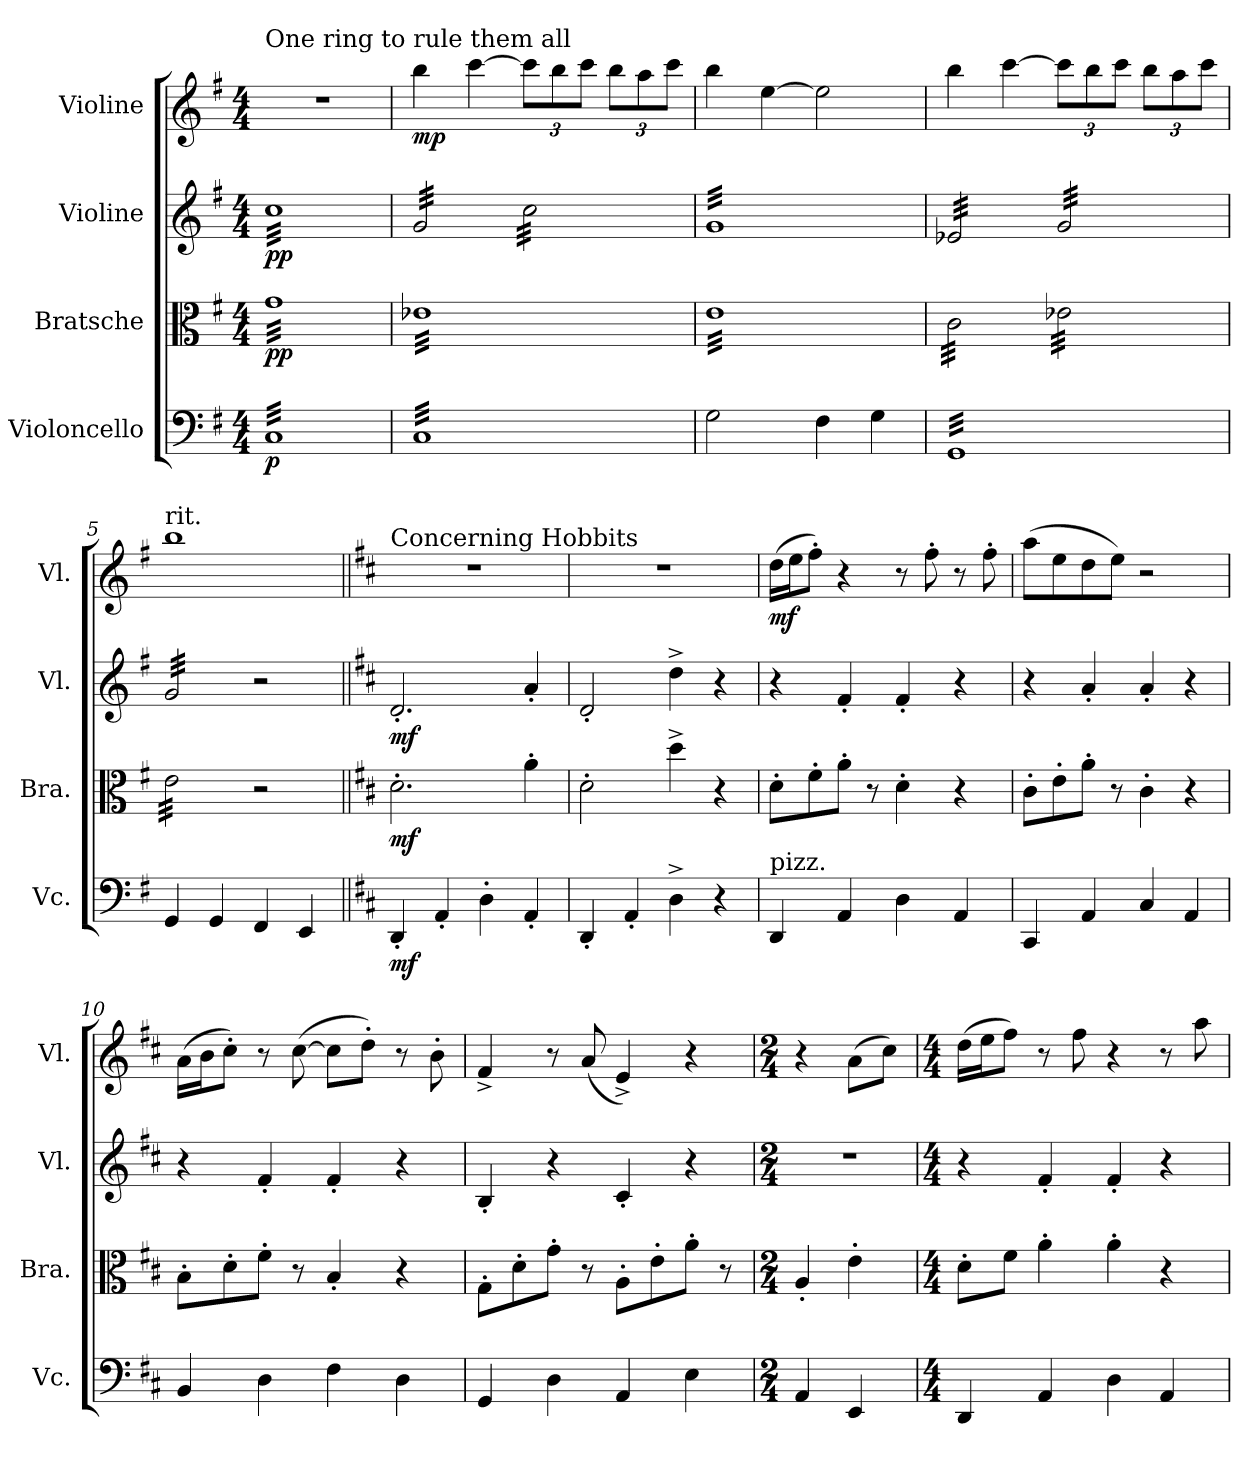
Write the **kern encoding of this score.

**kern	**dynam	**kern	**dynam	**kern	**dynam	**kern	**dynam
*part4	*part4	*part3	*part3	*part2	*part2	*part1	*part1
*staff4	*staff4	*staff3	*staff3	*staff2	*staff2	*staff1	*staff1
*I"Violoncello	*	*I"Bratsche	*	*I"Violine	*	*I"Violine	*
*I'Vc.	*	*I'Bra.	*	*I'Vl.	*	*I'Vl.	*
*clefF4	*	*clefC3	*	*clefG2	*	*clefG2	*
*k[f#]	*	*k[f#]	*	*k[f#]	*	*k[f#]	*
*M4/4	*	*M4/4	*	*M4/4	*	*M4/4	*
*MM55	*	*MM55	*	*MM55	*	*MM55	*
=1	=1	=1	=1	=1	=1	=1	=1
!	!	!	!	!	!	!LO:TX:a:t=One ring to rule them all	!
!	!LO:DY:b	!	!LO:DY:b	!	!LO:DY:b	!	!
*tremolo	*	*	*	*	*	*	*
*	*	*tremolo	*	*	*	*	*
*	*	*	*	*tremolo	*	*	*
32CLLL	p	32gLLL	pp	32ccLLL	pp	1r	.
32C	.	32g	.	32cc	.	.	.
32C	.	32g	.	32cc	.	.	.
32C	.	32g	.	32cc	.	.	.
32C	.	32g	.	32cc	.	.	.
32C	.	32g	.	32cc	.	.	.
32C	.	32g	.	32cc	.	.	.
32C	.	32g	.	32cc	.	.	.
32C	.	32g	.	32cc	.	.	.
32C	.	32g	.	32cc	.	.	.
32C	.	32g	.	32cc	.	.	.
32C	.	32g	.	32cc	.	.	.
32C	.	32g	.	32cc	.	.	.
32C	.	32g	.	32cc	.	.	.
32C	.	32g	.	32cc	.	.	.
32C	.	32g	.	32cc	.	.	.
32C	.	32g	.	32cc	.	.	.
32C	.	32g	.	32cc	.	.	.
32C	.	32g	.	32cc	.	.	.
32C	.	32g	.	32cc	.	.	.
32C	.	32g	.	32cc	.	.	.
32C	.	32g	.	32cc	.	.	.
32C	.	32g	.	32cc	.	.	.
32C	.	32g	.	32cc	.	.	.
32C	.	32g	.	32cc	.	.	.
32C	.	32g	.	32cc	.	.	.
32C	.	32g	.	32cc	.	.	.
32C	.	32g	.	32cc	.	.	.
32C	.	32g	.	32cc	.	.	.
32C	.	32g	.	32cc	.	.	.
32C	.	32g	.	32cc	.	.	.
32CJJJ	.	32gJJJ	.	32ccJJJ	.	.	.
=2	=2	=2	=2	=2	=2	=2	=2
!	!	!	!	!	!	!	!LO:DY:b
32CLLL	.	32e-XLLL	.	32g/LLL	.	4bb\	mp
32C	.	32e-X	.	32g/	.	.	.
32C	.	32e-X	.	32g/	.	.	.
32C	.	32e-X	.	32g/	.	.	.
32C	.	32e-X	.	32g/	.	.	.
32C	.	32e-X	.	32g/	.	.	.
32C	.	32e-X	.	32g/	.	.	.
32C	.	32e-X	.	32g/	.	.	.
32C	.	32e-X	.	32g/	.	[4ccc\	.
32C	.	32e-X	.	32g/	.	.	.
32C	.	32e-X	.	32g/	.	.	.
32C	.	32e-X	.	32g/	.	.	.
32C	.	32e-X	.	32g/	.	.	.
32C	.	32e-X	.	32g/	.	.	.
32C	.	32e-X	.	32g/	.	.	.
32C	.	32e-X	.	32g/JJJ	.	.	.
*	*	*	*	*	*	*Xbrackettup	*
32C	.	32e-X	.	32cc\LLL	.	12ccc\L]	.
32C	.	32e-X	.	32cc\	.	.	.
32C	.	32e-X	.	32cc\	.	.	.
.	.	.	.	.	.	12bb\	.
32C	.	32e-X	.	32cc\	.	.	.
32C	.	32e-X	.	32cc\	.	.	.
32C	.	32e-X	.	32cc\	.	.	.
.	.	.	.	.	.	12ccc\J	.
32C	.	32e-X	.	32cc\	.	.	.
32C	.	32e-X	.	32cc\	.	.	.
32C	.	32e-X	.	32cc\	.	12bb\L	.
32C	.	32e-X	.	32cc\	.	.	.
32C	.	32e-X	.	32cc\	.	.	.
.	.	.	.	.	.	12aa\	.
32C	.	32e-X	.	32cc\	.	.	.
32C	.	32e-X	.	32cc\	.	.	.
32C	.	32e-X	.	32cc\	.	.	.
.	.	.	.	.	.	12ccc\J	.
32C	.	32e-X	.	32cc\	.	.	.
32CJJJ	.	32e-XJJJ	.	32cc\JJJ	.	.	.
*Xtremolo	*	*	*	*	*	*	*
=3	=3	=3	=3	=3	=3	=3	=3
2G\	.	32eLLL	.	32gLLL	.	4bb\	.
.	.	32e	.	32g	.	.	.
.	.	32e	.	32g	.	.	.
.	.	32e	.	32g	.	.	.
.	.	32e	.	32g	.	.	.
.	.	32e	.	32g	.	.	.
.	.	32e	.	32g	.	.	.
.	.	32e	.	32g	.	.	.
.	.	32e	.	32g	.	[4ee\	.
.	.	32e	.	32g	.	.	.
.	.	32e	.	32g	.	.	.
.	.	32e	.	32g	.	.	.
.	.	32e	.	32g	.	.	.
.	.	32e	.	32g	.	.	.
.	.	32e	.	32g	.	.	.
.	.	32e	.	32g	.	.	.
4F#\	.	32e	.	32g	.	2ee\]	.
.	.	32e	.	32g	.	.	.
.	.	32e	.	32g	.	.	.
.	.	32e	.	32g	.	.	.
.	.	32e	.	32g	.	.	.
.	.	32e	.	32g	.	.	.
.	.	32e	.	32g	.	.	.
.	.	32e	.	32g	.	.	.
4G\	.	32e	.	32g	.	.	.
.	.	32e	.	32g	.	.	.
.	.	32e	.	32g	.	.	.
.	.	32e	.	32g	.	.	.
.	.	32e	.	32g	.	.	.
.	.	32e	.	32g	.	.	.
.	.	32e	.	32g	.	.	.
.	.	32eJJJ	.	32gJJJ	.	.	.
=4	=4	=4	=4	=4	=4	=4	=4
*tremolo	*	*	*	*	*	*	*
32GGLLL	.	32c\LLL	.	32e-X/LLL	.	4bb\	.
32GG	.	32c\	.	32e-X/	.	.	.
32GG	.	32c\	.	32e-X/	.	.	.
32GG	.	32c\	.	32e-X/	.	.	.
32GG	.	32c\	.	32e-X/	.	.	.
32GG	.	32c\	.	32e-X/	.	.	.
32GG	.	32c\	.	32e-X/	.	.	.
32GG	.	32c\	.	32e-X/	.	.	.
32GG	.	32c\	.	32e-X/	.	[4ccc\	.
32GG	.	32c\	.	32e-X/	.	.	.
32GG	.	32c\	.	32e-X/	.	.	.
32GG	.	32c\	.	32e-X/	.	.	.
32GG	.	32c\	.	32e-X/	.	.	.
32GG	.	32c\	.	32e-X/	.	.	.
32GG	.	32c\	.	32e-X/	.	.	.
32GG	.	32c\JJJ	.	32e-X/JJJ	.	.	.
32GG	.	32e-X\LLL	.	32g/LLL	.	12ccc\L]	.
32GG	.	32e-X\	.	32g/	.	.	.
32GG	.	32e-X\	.	32g/	.	.	.
.	.	.	.	.	.	12bb\	.
32GG	.	32e-X\	.	32g/	.	.	.
32GG	.	32e-X\	.	32g/	.	.	.
32GG	.	32e-X\	.	32g/	.	.	.
.	.	.	.	.	.	12ccc\J	.
32GG	.	32e-X\	.	32g/	.	.	.
32GG	.	32e-X\	.	32g/	.	.	.
32GG	.	32e-X\	.	32g/	.	12bb\L	.
32GG	.	32e-X\	.	32g/	.	.	.
32GG	.	32e-X\	.	32g/	.	.	.
.	.	.	.	.	.	12aa\	.
32GG	.	32e-X\	.	32g/	.	.	.
32GG	.	32e-X\	.	32g/	.	.	.
32GG	.	32e-X\	.	32g/	.	.	.
.	.	.	.	.	.	12ccc\J	.
32GG	.	32e-X\	.	32g/	.	.	.
32GGJJJ	.	32e-X\JJJ	.	32g/JJJ	.	.	.
*Xtremolo	*	*	*	*	*	*	*
=5	=5	=5	=5	=5	=5	=5	=5
!	!	!	!	!	!	!LO:TX:a:t=rit.	!
4GG/	.	32e\LLL	.	32g/LLL	.	1bb	.
.	.	32e\	.	32g/	.	.	.
.	.	32e\	.	32g/	.	.	.
.	.	32e\	.	32g/	.	.	.
.	.	32e\	.	32g/	.	.	.
.	.	32e\	.	32g/	.	.	.
.	.	32e\	.	32g/	.	.	.
.	.	32e\	.	32g/	.	.	.
4GG/	.	32e\	.	32g/	.	.	.
.	.	32e\	.	32g/	.	.	.
.	.	32e\	.	32g/	.	.	.
.	.	32e\	.	32g/	.	.	.
.	.	32e\	.	32g/	.	.	.
.	.	32e\	.	32g/	.	.	.
.	.	32e\	.	32g/	.	.	.
.	.	32e\JJJ	.	32g/JJJ	.	.	.
*	*	*	*	*Xtremolo	*	*	*
*	*	*Xtremolo	*	*	*	*	*
4FF#/	.	2r	.	2r	.	.	.
4EE/	.	.	.	.	.	.	.
!!LO:LB:g=z
=6||	=6||	=6||	=6||	=6||	=6||	=6||	=6||
*k[f#c#]	*	*k[f#c#]	*	*k[f#c#]	*	*k[f#c#]	*
*	*	*	*	*	*	*MM104	*
!	!	!	!	!	!	!LO:TX:a:t=Concerning Hobbits	!
!	!LO:DY:b	!	!LO:DY:b	!	!LO:DY:b	!	!
4DD'/	mf	2.d'\	mf	2.d'/	mf	1r	.
4AA'/	.	.	.	.	.	.	.
4D'\	.	.	.	.	.	.	.
4AA'/	.	4a'\	.	4a'/	.	.	.
=7	=7	=7	=7	=7	=7	=7	=7
4DD'/	.	2d'\	.	2d'/	.	1r	.
4AA'/	.	.	.	.	.	.	.
4D^\	.	4dd^\	.	4dd^\	.	.	.
4r	.	4r	.	4r	.	.	.
=8	=8	=8	=8	=8	=8	=8	=8
!LO:TX:a:t=pizz.	!	!	!	!	!	!	!
!	!	!	!	!	!	!	!LO:DY:b
4DD/	.	8d'\L	.	4r	.	(16dd\LL	mf
.	.	.	.	.	.	16ee\J	.
.	.	8f#'\	.	.	.	8ff#'\J)	.
4AA/	.	8a'\J	.	4f#'/	.	4r	.
.	.	8r	.	.	.	.	.
4D\	.	4d'\	.	4f#'/	.	8r	.
.	.	.	.	.	.	8ff#'\	.
4AA/	.	4r	.	4r	.	8r	.
.	.	.	.	.	.	8ff#'\	.
=9	=9	=9	=9	=9	=9	=9	=9
4CC#/	.	8c#'\L	.	4r	.	(8aa\L	.
.	.	8e'\	.	.	.	8ee\	.
4AA/	.	8a'\J	.	4a'/	.	8dd\	.
.	.	8r	.	.	.	8ee\J)	.
4C#/	.	4c#'\	.	4a'/	.	2r	.
4AA/	.	4r	.	4r	.	.	.
=10	=10	=10	=10	=10	=10	=10	=10
4BB/	.	8B'\L	.	4r	.	(16a\LL	.
.	.	.	.	.	.	16b\J	.
.	.	8d'\	.	.	.	8cc#'\J)	.
4D\	.	8f#'\J	.	4f#'/	.	8r	.
.	.	8r	.	.	.	([8cc#\	.
4F#\	.	4B'/	.	4f#'/	.	8cc#\L]	.
.	.	.	.	.	.	8dd'\J)	.
4D\	.	4r	.	4r	.	8r	.
.	.	.	.	.	.	8b'\	.
!!LO:LB:g=z
=11	=11	=11	=11	=11	=11	=11	=11
4GG/	.	8G'\L	.	4B'/	.	4f#^/	.
.	.	8d'\	.	.	.	.	.
4D\	.	8g'\J	.	4r	.	8r	.
.	.	8r	.	.	.	(8a/	.
4AA/	.	8A'\L	.	4c#'/	.	4e^/)	.
.	.	8e'\	.	.	.	.	.
4E\	.	8a'\J	.	4r	.	4r	.
.	.	8r	.	.	.	.	.
=12	=12	=12	=12	=12	=12	=12	=12
*M2/4	*	*M2/4	*	*M2/4	*	*M2/4	*
4AA/	.	4A'/	.	2r	.	4r	.
4EE/	.	4e'\	.	.	.	(8a\L	.
.	.	.	.	.	.	8cc#\J)	.
=13	=13	=13	=13	=13	=13	=13	=13
*M4/4	*	*M4/4	*	*M4/4	*	*M4/4	*
4DD/	.	8d'\L	.	4r	.	(16dd\LL	.
.	.	.	.	.	.	16ee\J	.
.	.	8f#\J	.	.	.	8ff#\J)	.
4AA/	.	4a'\	.	4f#'/	.	8r	.
.	.	.	.	.	.	8ff#\	.
4D\	.	4a'\	.	4f#'/	.	4r	.
4AA/	.	4r	.	4r	.	8r	.
.	.	.	.	.	.	8aa\	.
=	=	=	=	=	=	=	=
*-	*-	*-	*-	*-	*-	*-	*-
